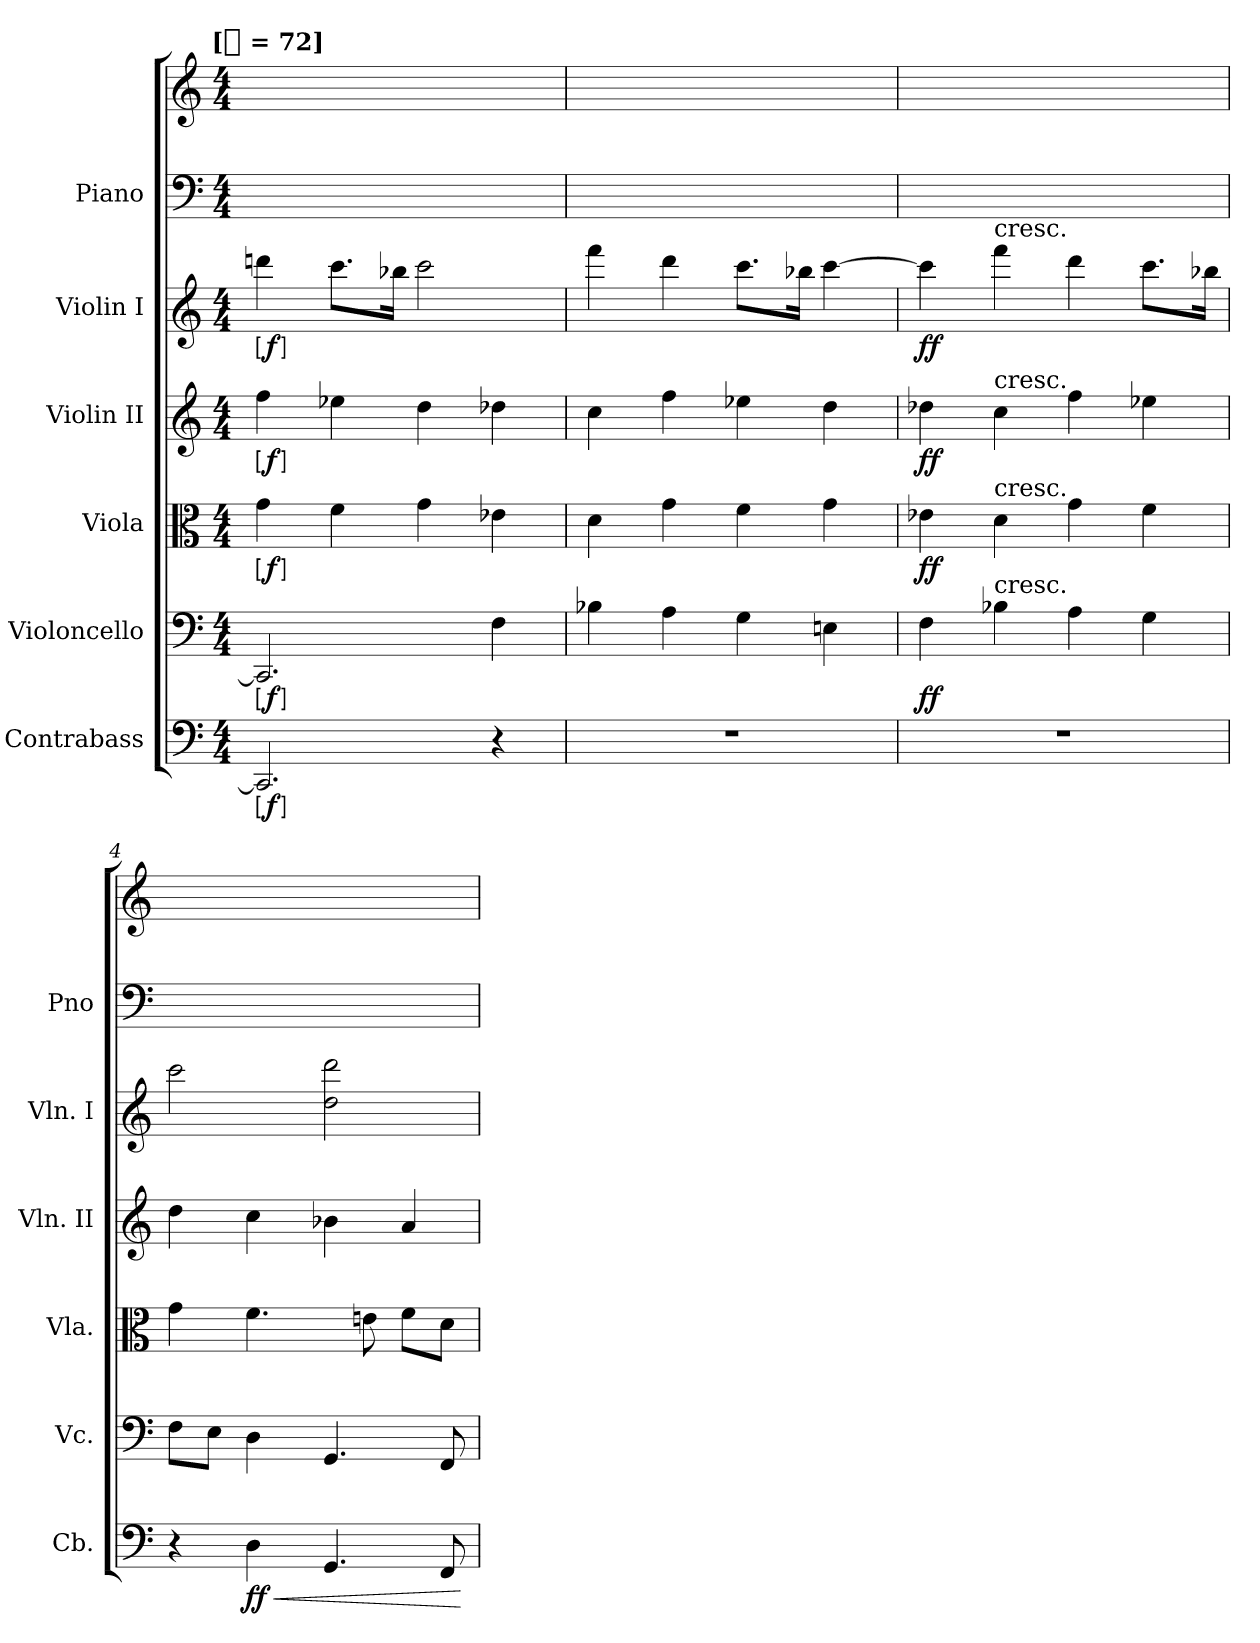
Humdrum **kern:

**kern	**dynam	**kern	**dynam	**kern	**dynam	**kern	**dynam	**kern	**dynam	**kern	**kern
*part6	*part6	*part5	*part5	*part4	*part4	*part3	*part3	*part2	*part2	*part1	*part1
*staff7	*staff7	*staff6	*staff6	*staff5	*staff5	*staff4	*staff4	*staff3	*staff3	*staff2	*staff1
*I"Contrabass	*	*I"Violoncello	*	*I"Viola	*	*I"Violin II	*	*I"Violin I	*	*I"Piano	*
*I'Cb.	*	*I'Vc.	*	*I'Vla.	*	*I'Vln. II	*	*I'Vln. I	*	*I'Pno	*
*clefF4	*	*clefF4	*	*clefC3	*	*clefG2	*	*clefG2	*	*clefF4	*clefG2
*ITrd7c12	*	*	*	*	*	*	*	*	*	*	*
*k[]	*	*k[]	*	*k[]	*	*k[]	*	*k[]	*	*k[]	*k[]
*C:	*	*C:	*	*C:	*	*C:	*	*C:	*	*C:	*C:
!!LO:TX:omd:t=[[quarter] = 72]
*M4/4	*	*M4/4	*	*M4/4	*	*M4/4	*	*M4/4	*	*M4/4	*M4/4
*MM72	*	*MM72	*	*MM72	*	*MM72	*	*MM72	*	*MM72	*MM72
=1	=1	=1	=1	=1	=1	=1	=1	=1	=1	=1	=1
!	!LO:DY:ed=brack	!	!LO:DY:ed=brack	!	!LO:DY:ed=brack	!	!LO:DY:ed=brack	!	!LO:DY:ed=brack	!	!
2.CCC]	f	2.CC]	f	4g	f	4ff	f	4dddn	f	8ryy	8ryy
.	.	.	.	.	.	.	.	.	.	8ryy	8ryy
.	.	.	.	4f	.	4ee-X	.	8.cccL	.	8ryy	8ryy
.	.	.	.	.	.	.	.	.	.	8ryy	8ryy
.	.	.	.	.	.	.	.	16bb-XJk	.	.	.
.	.	.	.	4g	.	4dd	.	2ccc	.	8ryy	8ryy
.	.	.	.	.	.	.	.	.	.	8ryy	8ryy
4r	.	4F	.	4e-X	.	4dd-X	.	.	.	8ryy	8ryy
.	.	.	.	.	.	.	.	.	.	8ryy	8ryy
=2	=2	=2	=2	=2	=2	=2	=2	=2	=2	=2	=2
1r	.	4B-X	.	4d	.	4cc	.	4fff	.	8ryy	8ryy
.	.	.	.	.	.	.	.	.	.	8ryy	8ryy
.	.	4A	.	4g	.	4ff	.	4ddd	.	8ryy	8ryy
.	.	.	.	.	.	.	.	.	.	8ryy	8ryy
.	.	4G	.	4f	.	4ee-X	.	8.cccL	.	8ryy	8ryy
.	.	.	.	.	.	.	.	.	.	8ryy	8ryy
.	.	.	.	.	.	.	.	16bb-XJk	.	.	.
.	.	4Enj	.	4g	.	4dd	.	[4ccc	.	8ryy	8ryy
.	.	.	.	.	.	.	.	.	.	8ryy	8ryy
=3	=3	=3	=3	=3	=3	=3	=3	=3	=3	=3	=3
1r	.	4F	ff	4e-X	ff	4dd-X	ff	4ccc]	ff	8ryy	8ryy
.	.	.	.	.	.	.	.	.	.	8ryy	8ryy
!	!	!	!	!	!	!	!	!LO:TX:t=cresc.	!	!	!
!	!	!	!	!	!	!LO:TX:t=cresc.	!	!	!	!	!
!	!	!	!	!LO:TX:t=cresc.	!	!	!	!	!	!	!
!	!	!LO:TX:t=cresc.	!	!	!	!	!	!	!	!	!
.	.	4B-X	.	4d	.	4cc	.	4fff	.	8ryy	8ryy
.	.	.	.	.	.	.	.	.	.	8ryy	8ryy
.	.	4A	.	4g	.	4ff	.	4ddd	.	8ryy	8ryy
.	.	.	.	.	.	.	.	.	.	8ryy	8ryy
.	.	4G	.	4f	.	4ee-X	.	8.cccL	.	8ryy	8ryy
.	.	.	.	.	.	.	.	.	.	8ryy	8ryy
.	.	.	.	.	.	.	.	16bb-XJk	.	.	.
=4	=4	=4	=4	=4	=4	=4	=4	=4	=4	=4	=4
4r	.	8FL	.	4g	.	4dd	.	2ccc	.	8ryy	8ryy
.	.	8EJ	.	.	.	.	.	.	.	8ryy	8ryy
!	!LO:HP:b	!	!	!	!	!	!	!	!	!	!
4DD	< ff	4D	.	4.f	.	4cc	.	.	.	8ryy	8ryy
.	.	.	.	.	.	.	.	.	.	8ryy	8ryy
4.GGG	.	4.GG	.	.	.	4b-X	.	2dd 2ddd	.	8ryy	8ryy
.	.	.	.	8en	.	.	.	.	.	8ryy	8ryy
.	.	.	.	8fL	.	4a	.	.	.	8ryy	8ryy
8FFF	.	8FF	.	8dJ	.	.	.	.	.	8ryy	8ryy
.	[	.	.	.	.	.	.	.	.	.	.
=	=	=	=	=	=	=	=	=	=	=	=
*-	*-	*-	*-	*-	*-	*-	*-	*-	*-	*-	*-
